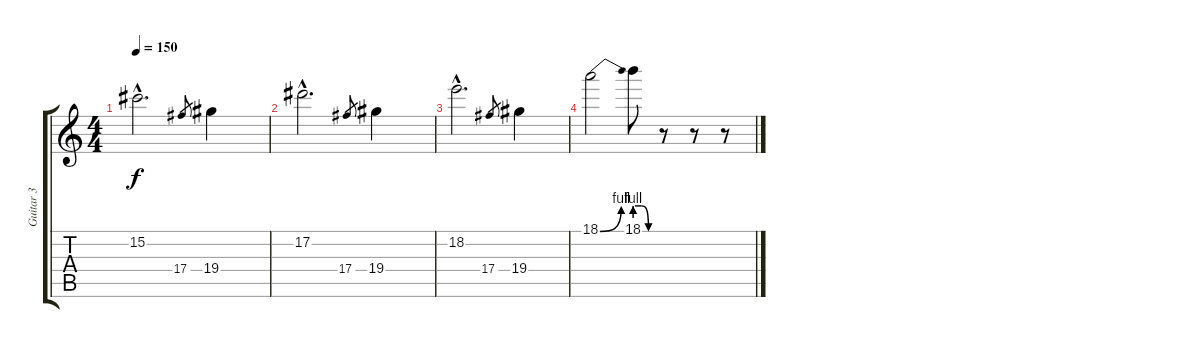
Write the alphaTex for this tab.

\track ("Guitar 3" "Guitar 3") {instrument distortionguitar}
\staff {score tabs}
\tuning (Eb4 Bb3 Gb3 Db3 Ab2 Eb2) {hide}
\ts (4 4)
\tempo 150
\clef g2
\ks c
15.2{hac}.2{d dy f volume 16 instrument distortionguitar} 17.4.8{gr} 19.4.4 |
17.2{hac}.2{d} 17.4.8{gr} 19.4.4 |
18.2{hac}.2{d} 17.4.8{gr} 19.4.4 |
18.1{be (bend 0 0 60 4)}.2 18.1{be (custom 0 4 20 4 40 0 60 0)}.8 r.8 r.8 r.8
